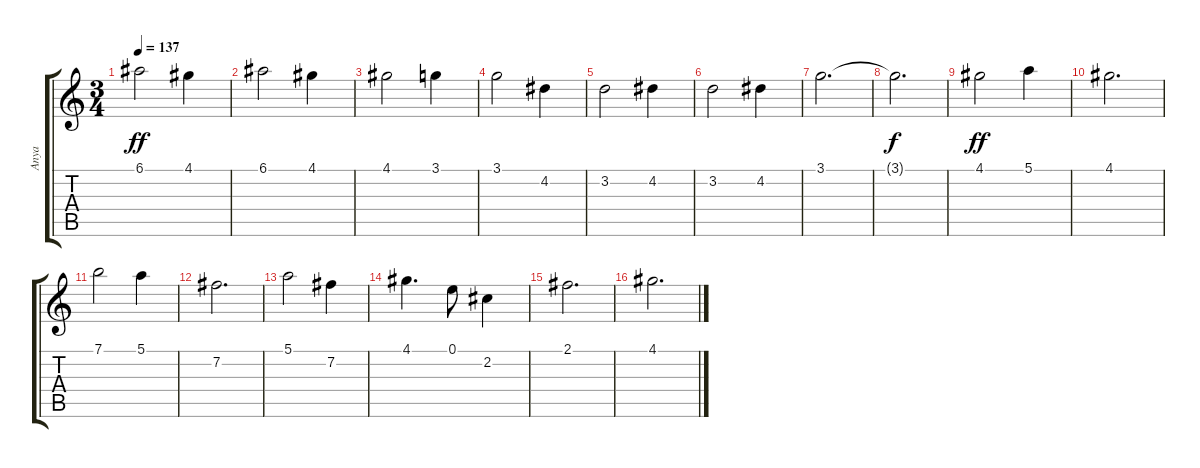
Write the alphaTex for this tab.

\track ("Anya" "Anya") {instrument distortionguitar}
\staff {score tabs}
\tuning (E4 B3 G3 D3 A2 E2) {hide}
\ts (3 4)
\tempo 137
\clef g2
\ks c
6.1.2{dy ff} 4.1.4 |
6.1.2 4.1.4 |
4.1.2 3.1.4 |
3.1.2 4.2.4 |
3.2.2 4.2.4 |
3.2.2 4.2.4 |
3.1.2{d} |
3.1{t}.2{d dy f} |
4.1.2{dy ff} 5.1.4 |
4.1.2{d} |
7.1.2 5.1.4 |
7.2.2{d} |
5.1.2 7.2.4 |
4.1.4{d} 0.1.8 2.2.4 |
2.1.2{d} |
4.1.2{d}
